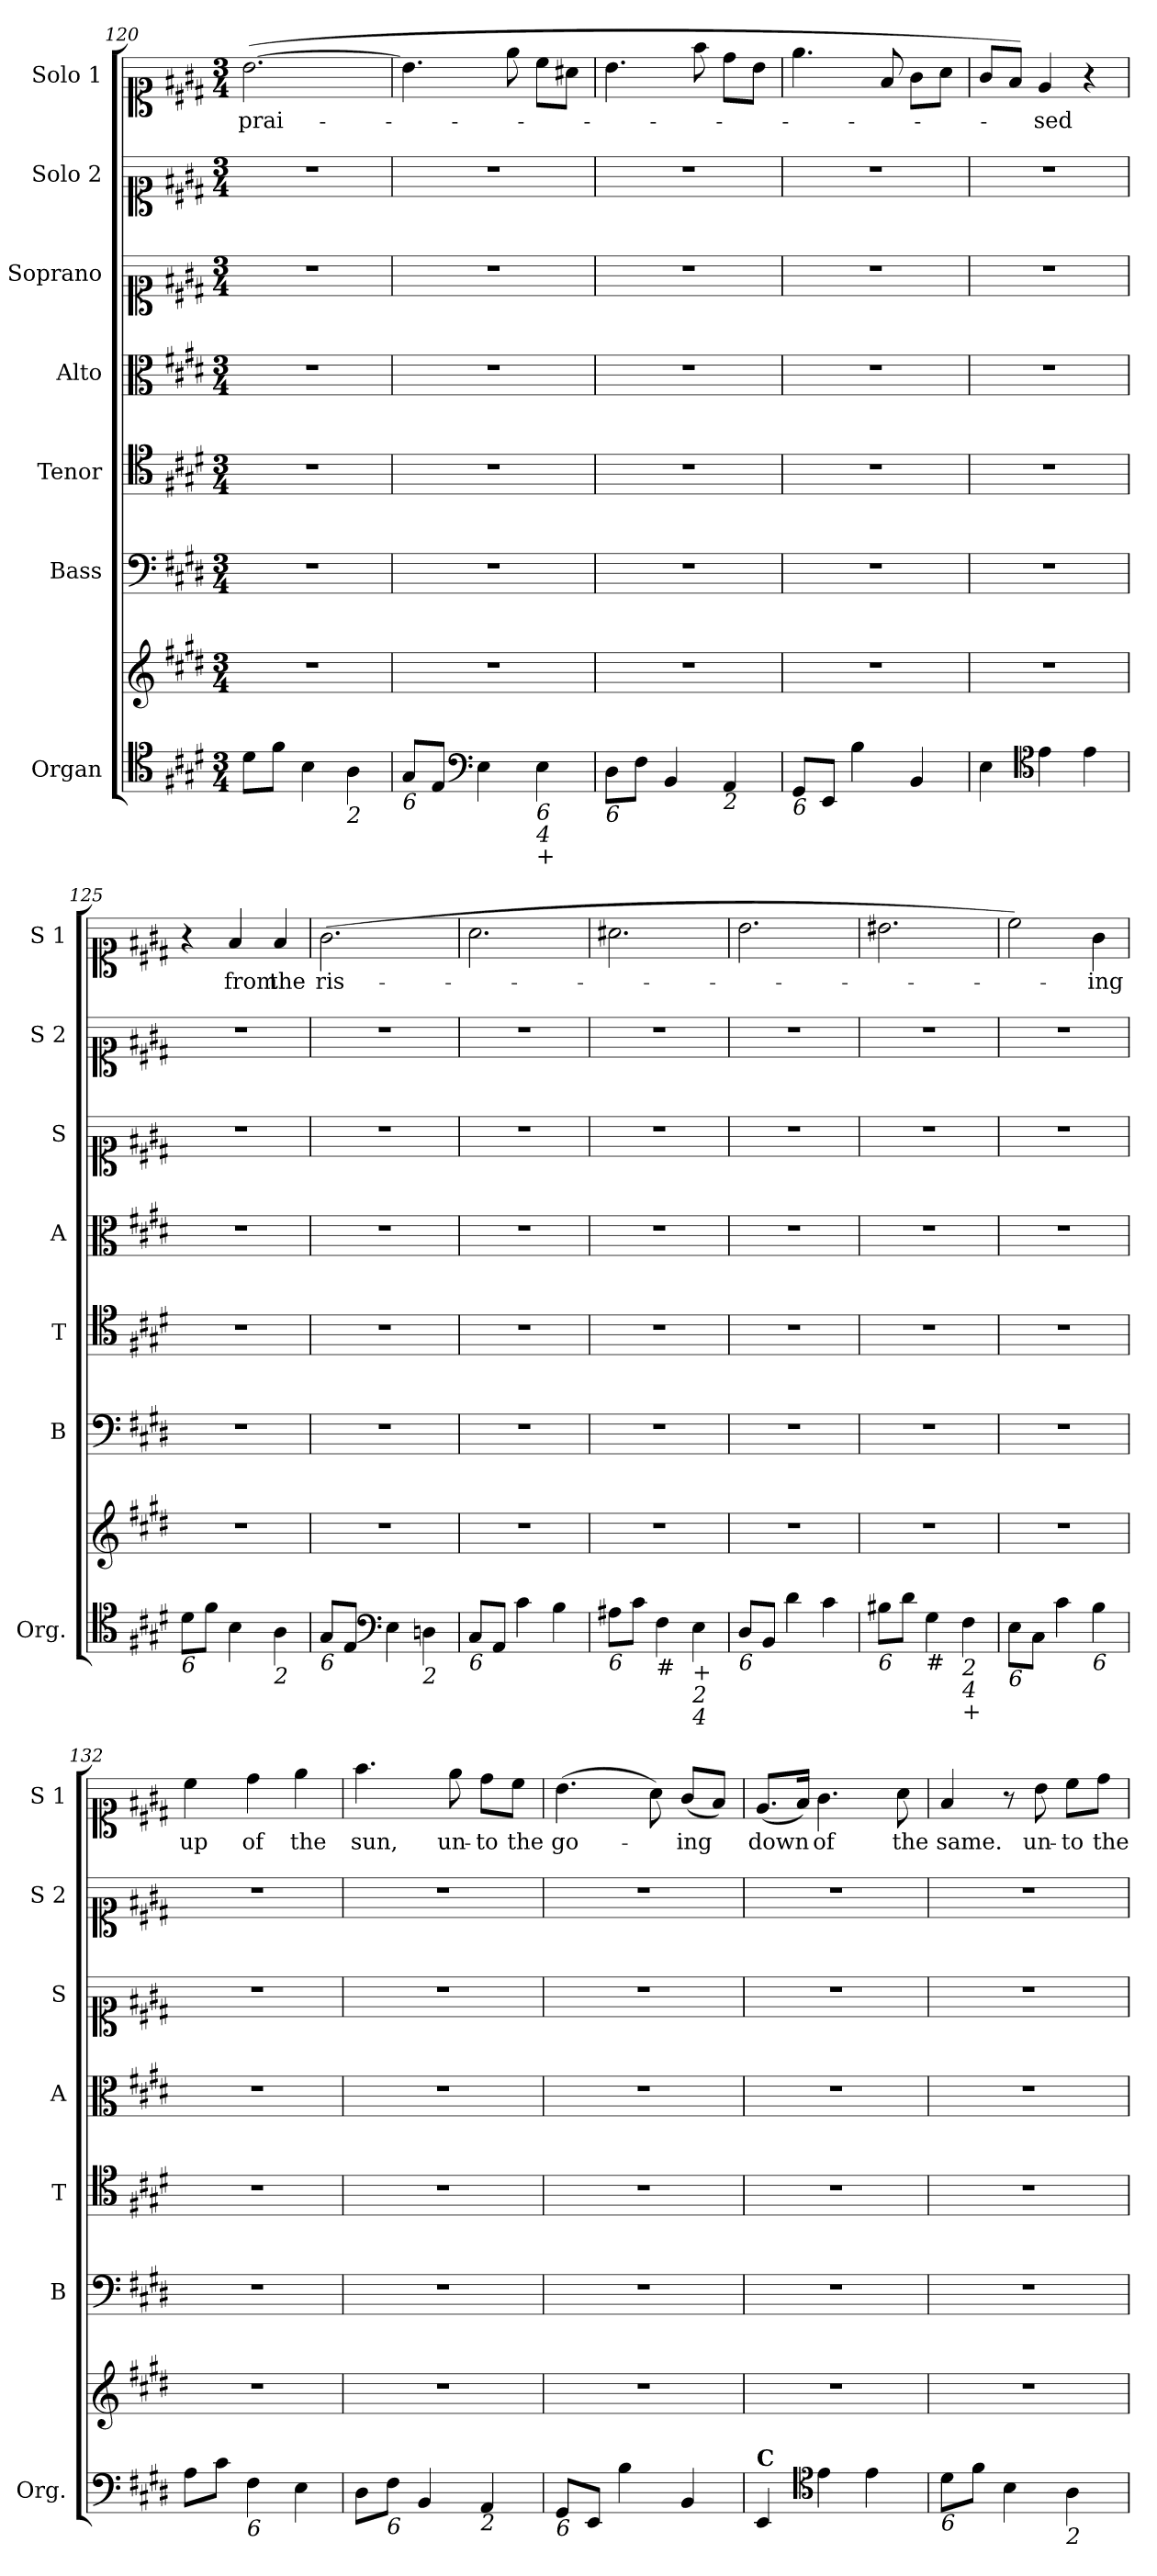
**kern	**kern	**kern	**kern	**kern	**kern	**kern	**kern	**text
*part7	*part7	*part6	*part5	*part4	*part3	*part2	*part1	*part1
*staff8	*staff7	*staff6	*staff5	*staff4	*staff3	*staff2	*staff1	*staff1
*I"Organ	*	*I"Bass	*I"Tenor	*I"Alto	*I"Soprano	*I"Solo 2	*I"Solo 1	*
*I'Org.	*	*I'B	*I'T	*I'A	*I'S	*I'S 2	*I'S 1	*
*clefC4	*clefG2	*clefF4	*clefC4	*clefC3	*clefC1	*clefC1	*clefC1	*
*k[f#c#g#d#]	*k[f#c#g#d#]	*k[f#c#g#d#]	*k[f#c#g#d#]	*k[f#c#g#d#]	*k[f#c#g#d#]	*k[f#c#g#d#]	*k[f#c#g#d#]	*
*E:	*E:	*E:	*E:	*E:	*E:	*E:	*E:	*
*M3/4	*M3/4	*M3/4	*M3/4	*M3/4	*M3/4	*M3/4	*M3/4	*
=120	=120	=120	=120	=120	=120	=120	=120	=120
!	!	!	!	!	!	!	!	!LO:LY:b
8d#\L	2.r	2.r	2.r	2.r	2.r	2.r	(>[2.b\	prai-
8f#\J	.	.	.	.	.	.	.	.
4B\	.	.	.	.	.	.	.	.
!LO:TX:b:i:t=2	!	!	!	!	!	!	!	!
4A\	.	.	.	.	.	.	.	.
=121	=121	=121	=121	=121	=121	=121	=121	=121
!LO:TX:b:i:t=6	!	!	!	!	!	!	!	!
8G#/L	2.r	2.r	2.r	2.r	2.r	2.r	4.b\]	.
8E/J	.	.	.	.	.	.	.	.
*clefF4	*	*	*	*	*	*	*	*
4E\	.	.	.	.	.	.	.	.
.	.	.	.	.	.	.	8ee\	.
!LO:TX:b:i:t=6	!	!	!	!	!	!	!	!
!LO:TX:b:i:t=4	!	!	!	!	!	!	!	!
!LO:TX:b:t=+	!	!	!	!	!	!	!	!
4E\	.	.	.	.	.	.	8cc#\L	.
.	.	.	.	.	.	.	8a#X\J	.
=122	=122	=122	=122	=122	=122	=122	=122	=122
!LO:TX:b:i:t=6	!	!	!	!	!	!	!	!
8D#\L	2.r	2.r	2.r	2.r	2.r	2.r	4.b\	.
8F#\J	.	.	.	.	.	.	.	.
4BB/	.	.	.	.	.	.	.	.
.	.	.	.	.	.	.	8ff#\	.
!LO:TX:b:i:t=2	!	!	!	!	!	!	!	!
4AA/	.	.	.	.	.	.	8dd#\L	.
.	.	.	.	.	.	.	8b\J	.
=123	=123	=123	=123	=123	=123	=123	=123	=123
!LO:TX:b:i:t=6	!	!	!	!	!	!	!	!
8GG#/L	2.r	2.r	2.r	2.r	2.r	2.r	4.ee\	.
8EE/J	.	.	.	.	.	.	.	.
4B\	.	.	.	.	.	.	.	.
.	.	.	.	.	.	.	8f#/	.
4BB/	.	.	.	.	.	.	8g#\L	.
.	.	.	.	.	.	.	8a\J	.
!!LO:LB:g=z
=124	=124	=124	=124	=124	=124	=124	=124	=124
4E\	2.r	2.r	2.r	2.r	2.r	2.r	8g#/L	.
.	.	.	.	.	.	.	8f#/J)	.
*clefC4	*	*	*	*	*	*	*	*
!	!	!	!	!	!	!	!	!LO:LY:b
4e\	.	.	.	.	.	.	4e/	-sed
4e\	.	.	.	.	.	.	4r	.
=125	=125	=125	=125	=125	=125	=125	=125	=125
!LO:TX:b:i:t=6	!	!	!	!	!	!	!	!
8d#\L	2.r	2.r	2.r	2.r	2.r	2.r	4r	.
8f#\J	.	.	.	.	.	.	.	.
!	!	!	!	!	!	!	!	!LO:LY:b
4B\	.	.	.	.	.	.	4f#/	from
!LO:TX:b:i:t=2	!	!	!	!	!	!	!	!
!	!	!	!	!	!	!	!	!LO:LY:b
4A\	.	.	.	.	.	.	4f#/	the
=126	=126	=126	=126	=126	=126	=126	=126	=126
!LO:TX:b:i:t=6	!	!	!	!	!	!	!	!
!	!	!	!	!	!	!	!	!LO:LY:b
8G#/L	2.r	2.r	2.r	2.r	2.r	2.r	(>2.g#\	ris-
8E/J	.	.	.	.	.	.	.	.
*clefF4	*	*	*	*	*	*	*	*
4E\	.	.	.	.	.	.	.	.
!LO:TX:b:i:t=2	!	!	!	!	!	!	!	!
4Dn\	.	.	.	.	.	.	.	.
=127	=127	=127	=127	=127	=127	=127	=127	=127
!LO:TX:b:i:t=6	!	!	!	!	!	!	!	!
8C#/L	2.r	2.r	2.r	2.r	2.r	2.r	2.a\	.
8AA/J	.	.	.	.	.	.	.	.
4c#\	.	.	.	.	.	.	.	.
4B\	.	.	.	.	.	.	.	.
=128	=128	=128	=128	=128	=128	=128	=128	=128
!LO:TX:b:i:t=6	!	!	!	!	!	!	!	!
8A#X\L	2.r	2.r	2.r	2.r	2.r	2.r	2.a#X\	.
8c#\J	.	.	.	.	.	.	.	.
!LO:TX:b:t=#	!	!	!	!	!	!	!	!
4F#\	.	.	.	.	.	.	.	.
!LO:TX:b:t=+	!	!	!	!	!	!	!	!
!LO:TX:b:i:t=2	!	!	!	!	!	!	!	!
!LO:TX:b:i:t=4	!	!	!	!	!	!	!	!
4E\	.	.	.	.	.	.	.	.
=129	=129	=129	=129	=129	=129	=129	=129	=129
!LO:TX:b:i:t=6	!	!	!	!	!	!	!	!
8D#/L	2.r	2.r	2.r	2.r	2.r	2.r	2.b\	.
8BB/J	.	.	.	.	.	.	.	.
4d#\	.	.	.	.	.	.	.	.
4c#\	.	.	.	.	.	.	.	.
!!LO:LB:g=z
=130	=130	=130	=130	=130	=130	=130	=130	=130
!LO:TX:b:i:t=6	!	!	!	!	!	!	!	!
8B#X\L	2.r	2.r	2.r	2.r	2.r	2.r	2.b#X\	.
8d#\J	.	.	.	.	.	.	.	.
!LO:TX:b:t=#	!	!	!	!	!	!	!	!
4G#\	.	.	.	.	.	.	.	.
!LO:TX:b:i:t=2	!	!	!	!	!	!	!	!
!LO:TX:b:i:t=4	!	!	!	!	!	!	!	!
!LO:TX:b:t=+	!	!	!	!	!	!	!	!
4F#\	.	.	.	.	.	.	.	.
=131	=131	=131	=131	=131	=131	=131	=131	=131
!LO:TX:b:i:t=6	!	!	!	!	!	!	!	!
8E\L	2.r	2.r	2.r	2.r	2.r	2.r	2cc#\)	.
8C#\J	.	.	.	.	.	.	.	.
4c#\	.	.	.	.	.	.	.	.
!LO:TX:b:i:t=6	!	!	!	!	!	!	!	!
!	!	!	!	!	!	!	!	!LO:LY:b
4B\	.	.	.	.	.	.	4g#\	-ing
=132	=132	=132	=132	=132	=132	=132	=132	=132
!	!	!	!	!	!	!	!	!LO:LY:b
8A\L	2.r	2.r	2.r	2.r	2.r	2.r	4cc#\	up
8c#\J	.	.	.	.	.	.	.	.
!LO:TX:b:i:t=6	!	!	!	!	!	!	!	!
!	!	!	!	!	!	!	!	!LO:LY:b
4F#\	.	.	.	.	.	.	4dd#\	of
!	!	!	!	!	!	!	!	!LO:LY:b
4E\	.	.	.	.	.	.	4ee\	the
=133	=133	=133	=133	=133	=133	=133	=133	=133
!	!	!	!	!	!	!	!	!LO:LY:b
8D#\L	2.r	2.r	2.r	2.r	2.r	2.r	4.ff#\	sun,
!LO:TX:b:i:t=6	!	!	!	!	!	!	!	!
8F#\J	.	.	.	.	.	.	.	.
4BB/	.	.	.	.	.	.	.	.
!	!	!	!	!	!	!	!	!LO:LY:b
.	.	.	.	.	.	.	8ee\	un-
!LO:TX:b:i:t=2	!	!	!	!	!	!	!	!
!	!	!	!	!	!	!	!	!LO:LY:b
4AA/	.	.	.	.	.	.	8dd#\L	-to
!	!	!	!	!	!	!	!	!LO:LY:b
.	.	.	.	.	.	.	8cc#\J	the
=134	=134	=134	=134	=134	=134	=134	=134	=134
!LO:TX:b:i:t=6	!	!	!	!	!	!	!	!
!	!	!	!	!	!	!	!	!LO:LY:b
8GG#/L	2.r	2.r	2.r	2.r	2.r	2.r	(>4.b\	go-
8EE/J	.	.	.	.	.	.	.	.
4B\	.	.	.	.	.	.	.	.
.	.	.	.	.	.	.	8a\)	.
!	!	!	!	!	!	!	!	!LO:LY:b
4BB/	.	.	.	.	.	.	(<8g#/L	-ing
.	.	.	.	.	.	.	8f#/J)	.
=135	=135	=135	=135	=135	=135	=135	=135	=135
!LO:TX:a:B:t=C	!	!	!	!	!	!	!	!
!	!	!	!	!	!	!	!	!LO:LY:b
4EE/	2.r	2.r	2.r	2.r	2.r	2.r	(<8.e/L	down
.	.	.	.	.	.	.	16f#/Jk)	.
*clefC4	*	*	*	*	*	*	*	*
!	!	!	!	!	!	!	!	!LO:LY:b
4e\	.	.	.	.	.	.	4.g#\	of
4e\	.	.	.	.	.	.	.	.
!	!	!	!	!	!	!	!	!LO:LY:b
.	.	.	.	.	.	.	8a\	the
!!LO:PB:g=z
=136	=136	=136	=136	=136	=136	=136	=136	=136
!LO:TX:b:i:t=6	!	!	!	!	!	!	!	!
!	!	!	!	!	!	!	!	!LO:LY:b
8d#\L	2.r	2.r	2.r	2.r	2.r	2.r	4f#/	same.
8f#\J	.	.	.	.	.	.	.	.
4B\	.	.	.	.	.	.	8r	.
!	!	!	!	!	!	!	!	!LO:LY:b
.	.	.	.	.	.	.	8b\	un-
!LO:TX:b:i:t=2	!	!	!	!	!	!	!	!
!	!	!	!	!	!	!	!	!LO:LY:b
4A\	.	.	.	.	.	.	8cc#\L	-to
!	!	!	!	!	!	!	!	!LO:LY:b
.	.	.	.	.	.	.	8dd#\J	the
=	=	=	=	=	=	=	=	=
*-	*-	*-	*-	*-	*-	*-	*-	*-
